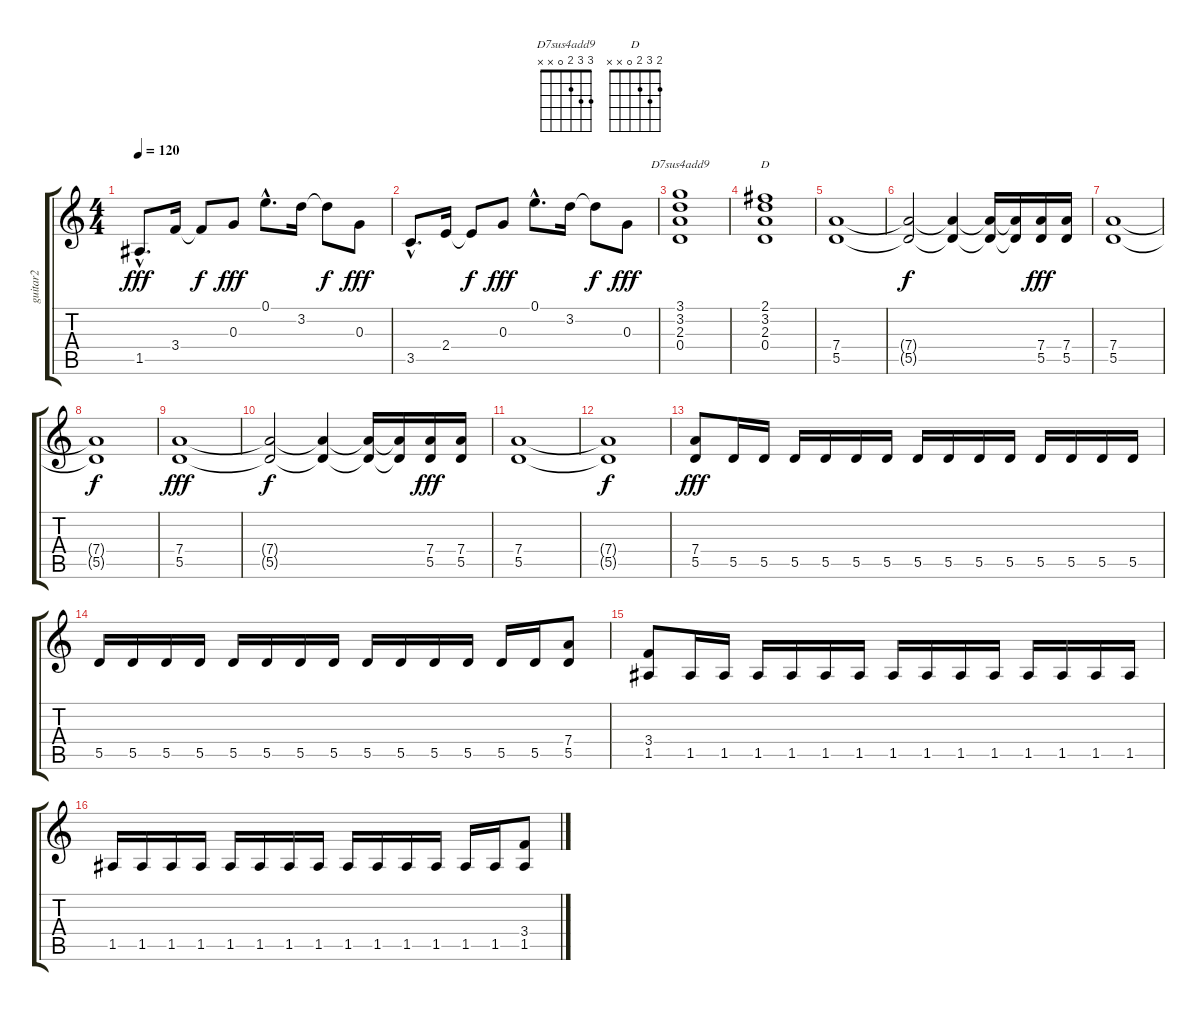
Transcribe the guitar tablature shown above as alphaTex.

\track ("guitar2" "guitar2") {instrument distortionguitar}
\staff {score tabs}
\tuning (E4 B3 G3 D3 A2 E2) {hide}
\chord ("D7sus4add9" 3 3 2 0 x x)
\chord ("D" 2 3 2 0 x x)
\ts (4 4)
\tempo 120
\clef g2
\ks c
1.5{hac}.8{d dy fff} 3.4.16 3.4{t}.8{dy f} 0.3.8{dy fff} 0.1{hac}.8{d} 3.2.16 3.2{t}.8{dy f} 0.3.8{dy fff} |
3.5{hac}.8{d} 2.4.16 2.4{t}.8{dy f} 0.3.8{dy fff} 0.1{hac}.8{d} 3.2.16 3.2{t}.8{dy f} 0.3.8{dy fff} |
(3.1 3.2 2.3 0.4).1{ch "D7sus4add9"} |
(2.1 3.2 2.3 0.4).1{ch "D"} |
(7.4 5.5).1 |
(7.4{t} 5.5{t}).2{dy f} (7.4{t} 5.5{t}).4 (7.4{t} 5.5{t}).16 (7.4{t} 5.5{t}).16 (7.4 5.5).16{dy fff} (7.4 5.5).16 |
(7.4 5.5).1 |
(7.4{t} 5.5{t}).1{dy f} |
(7.4 5.5).1{dy fff} |
(7.4{t} 5.5{t}).2{dy f} (7.4{t} 5.5{t}).4 (7.4{t} 5.5{t}).16 (7.4{t} 5.5{t}).16 (7.4 5.5).16{dy fff} (7.4 5.5).16 |
(7.4 5.5).1 |
(7.4{t} 5.5{t}).1{dy f} |
(7.4 5.5).8{dy fff} 5.5.16 5.5.16 5.5.16 5.5.16 5.5.16 5.5.16 5.5.16 5.5.16 5.5.16 5.5.16 5.5.16 5.5.16 5.5.16 5.5.16 |
5.5.16 5.5.16 5.5.16 5.5.16 5.5.16 5.5.16 5.5.16 5.5.16 5.5.16 5.5.16 5.5.16 5.5.16 5.5.16 5.5.16 (7.4 5.5).8 |
(3.4 1.5).8 1.5.16 1.5.16 1.5.16 1.5.16 1.5.16 1.5.16 1.5.16 1.5.16 1.5.16 1.5.16 1.5.16 1.5.16 1.5.16 1.5.16 |
1.5.16 1.5.16 1.5.16 1.5.16 1.5.16 1.5.16 1.5.16 1.5.16 1.5.16 1.5.16 1.5.16 1.5.16 1.5.16 1.5.16 (3.4 1.5).8
